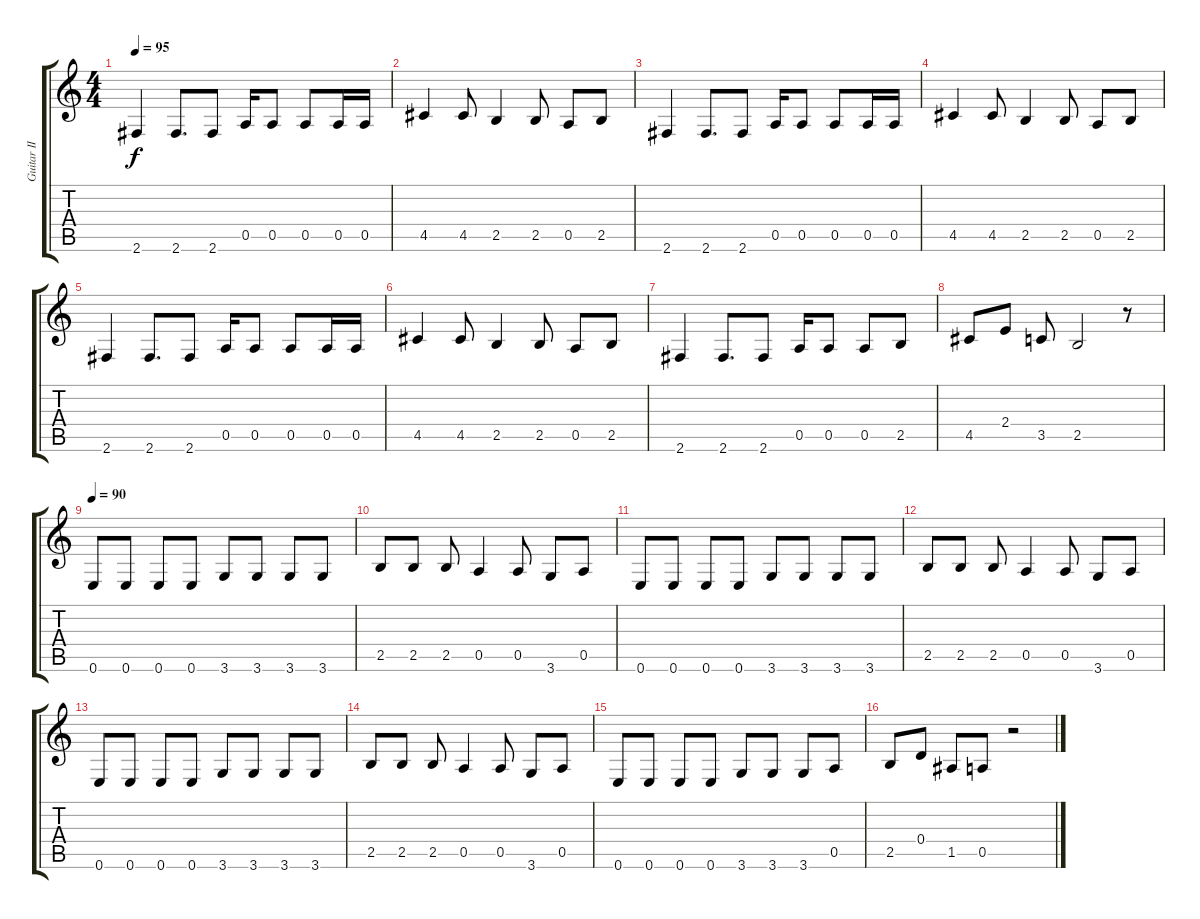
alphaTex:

\track ("Guitar II" "Guitar II") {instrument distortionguitar}
\staff {score tabs}
\tuning (E4 B3 G3 D3 A2 E2) {hide}
\ts (4 4)
\tempo 95
\clef g2
\ks c
2.6.4{dy f} 2.6.8{d} 2.6.8 0.5.16 0.5.8 0.5.8 0.5.16 0.5.16 |
4.5.4 4.5.8 2.5.4 2.5.8 0.5.8 2.5.8 |
2.6.4 2.6.8{d} 2.6.8 0.5.16 0.5.8 0.5.8 0.5.16 0.5.16 |
4.5.4 4.5.8 2.5.4 2.5.8 0.5.8 2.5.8 |
2.6.4 2.6.8{d} 2.6.8 0.5.16 0.5.8 0.5.8 0.5.16 0.5.16 |
4.5.4 4.5.8 2.5.4 2.5.8 0.5.8 2.5.8 |
2.6.4 2.6.8{d} 2.6.8 0.5.16 0.5.8 0.5.8 2.5.8 |
4.5.8 2.4.8 3.5.8 2.5.2 r.8 |
\tempo 90
0.6.8 0.6.8 0.6.8 0.6.8 3.6.8 3.6.8 3.6.8 3.6.8 |
2.5.8 2.5.8 2.5.8 0.5.4 0.5.8 3.6.8 0.5.8 |
0.6.8 0.6.8 0.6.8 0.6.8 3.6.8 3.6.8 3.6.8 3.6.8 |
2.5.8 2.5.8 2.5.8 0.5.4 0.5.8 3.6.8 0.5.8 |
0.6.8 0.6.8 0.6.8 0.6.8 3.6.8 3.6.8 3.6.8 3.6.8 |
2.5.8 2.5.8 2.5.8 0.5.4 0.5.8 3.6.8 0.5.8 |
0.6.8 0.6.8 0.6.8 0.6.8 3.6.8 3.6.8 3.6.8 0.5.8 |
2.5.8 0.4.8 1.5.8 0.5.8 r.2
